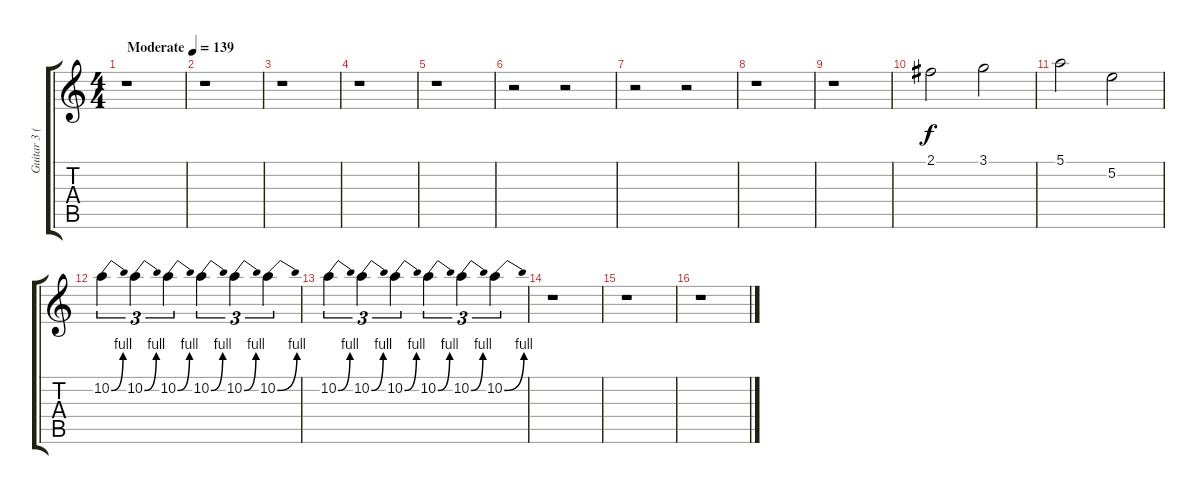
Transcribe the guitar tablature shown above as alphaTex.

\track ("Guitar 3 (Extra)" "Guitar 3 (") {instrument distortionguitar}
\staff {score tabs}
\tuning (E4 B3 G3 D3 A2 D2) {hide}
\ts (4 4)
\tempo (139 "Moderate")
\clef g2
\ks c
r.1{dy f instrument distortionguitar} |
r.1 |
r.1 |
r.1 |
r.1 |
r.2 r.2 |
r.2 r.2 |
r.1 |
r.1 |
2.1.2 3.1.2 |
5.1.2 5.2.2 |
10.2{be (bend 0 0 60 4)}.4{tu (3 2)} 10.2{be (bend 0 0 60 4)}.4{tu (3 2)} 10.2{be (bend 0 0 60 4)}.4{tu (3 2)} 10.2{be (bend 0 0 60 4)}.4{tu (3 2)} 10.2{be (bend 0 0 60 4)}.4{tu (3 2)} 10.2{be (bend 0 0 60 4)}.4{tu (3 2)} |
10.2{be (bend 0 0 60 4)}.4{tu (3 2)} 10.2{be (bend 0 0 60 4)}.4{tu (3 2)} 10.2{be (bend 0 0 60 4)}.4{tu (3 2)} 10.2{be (bend 0 0 60 4)}.4{tu (3 2)} 10.2{be (bend 0 0 60 4)}.4{tu (3 2)} 10.2{be (bend 0 0 60 4)}.4{tu (3 2)} |
r.1 |
r.1 |
r.1
